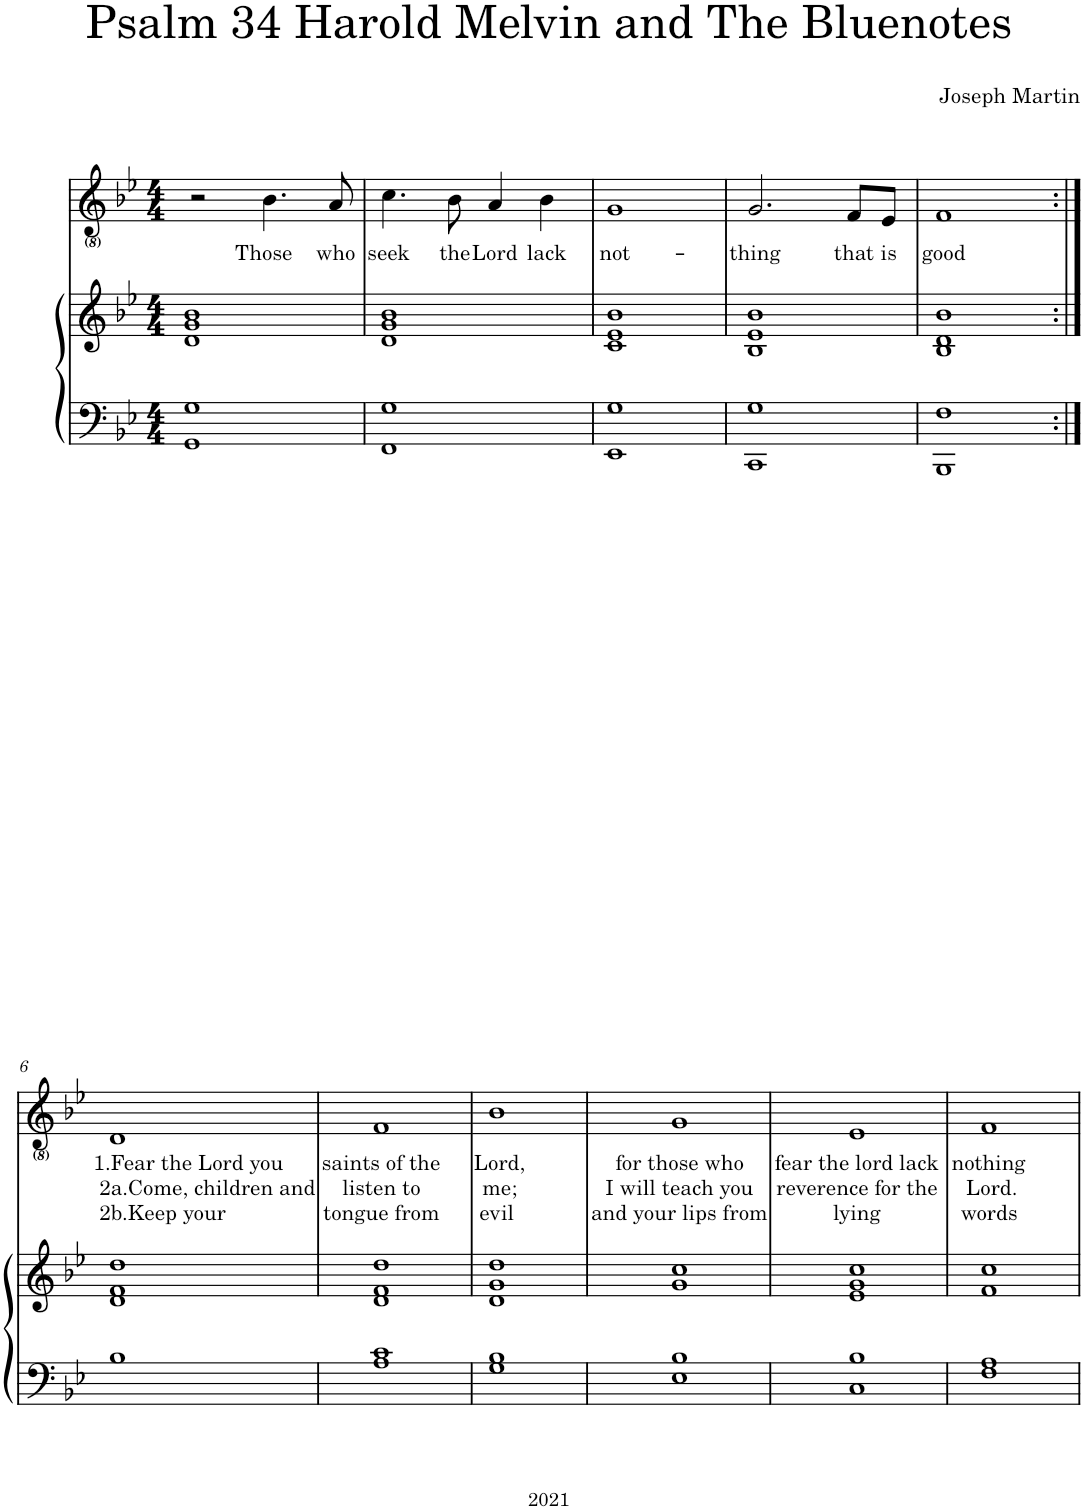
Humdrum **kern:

**kern	**kern	**kern	**text	**text	**text
*part2	*part2	*part1	*part1	*part1	*part1
*staff3	*staff2	*staff1	*staff1	*staff1	*staff1
*I"Piano	*	*I"Voice	*	*	*
*I'Pno	*	*	*	*	*
*clefF4	*clefG2	*clefG2	*	*	*
*k[b-e-]	*k[b-e-]	*k[b-e-]	*	*	*
*M4/4	*M4/4	*M4/4	*	*	*
=1	=1	=1	=1	=1	=1
1GG 1G	1d 1g 1b-	2r	.	.	.
!	!	!	!LO:LY:b	!	!
.	.	4.b-\	Those	.	.
!	!	!	!LO:LY:b	!	!
.	.	8a/	who	.	.
=2	=2	=2	=2	=2	=2
!	!	!	!LO:LY:b	!	!
1FF 1G	1d 1g 1b-	4.cc\	seek	.	.
!	!	!	!LO:LY:b	!	!
.	.	8b-\	the	.	.
!	!	!	!LO:LY:b	!	!
.	.	4a/	Lord	.	.
!	!	!	!LO:LY:b	!	!
.	.	4b-\	lack	.	.
=3	=3	=3	=3	=3	=3
!	!	!	!LO:LY:b	!	!
1EE- 1G	1c 1e- 1b-	1g	not-	.	.
=4	=4	=4	=4	=4	=4
!	!	!	!LO:LY:b	!	!
1CC 1G	1B- 1e- 1b-	2.g/	-thing	.	.
!	!	!	!LO:LY:b	!	!
.	.	8f/L	that	.	.
!	!	!	!LO:LY:b	!	!
.	.	8e-/J	is	.	.
=5	=5	=5	=5	=5	=5
!	!	!	!LO:LY:b	!	!
1BBB- 1F	1B- 1d 1b-	1f	good	.	.
!!LO:LB:g=z
=6:|!	=6:|!	=6:|!	=6:|!	=6:|!	=6:|!
!	!	!	!LO:LY:b	!LO:LY:b	!LO:LY:b
1B-	1d 1f 1dd	1d	1.Fear the Lord you	2a.Come, children and	2b.Keep your
=7	=7	=7	=7	=7	=7
!	!	!	!LO:LY:b	!LO:LY:b	!LO:LY:b
1A 1c	1d 1f 1dd	1f	saints of the	listen to	tongue from
=8	=8	=8	=8	=8	=8
!	!	!	!LO:LY:b	!LO:LY:b	!LO:LY:b
1G 1B-	1d 1g 1dd	1b-	Lord,	me;	evil
=9	=9	=9	=9	=9	=9
!	!	!	!LO:LY:b	!LO:LY:b	!LO:LY:b
1E- 1B-	1g 1cc	1g	for those who	I will teach you	and your lips from
=10	=10	=10	=10	=10	=10
!	!	!	!LO:LY:b	!LO:LY:b	!LO:LY:b
1C 1B-	1e- 1g 1cc	1e-	fear the lord lack	reverence for the	lying
=11	=11	=11	=11	=11	=11
!	!	!	!LO:LY:b	!LO:LY:b	!LO:LY:b
1F 1A	1f 1cc	1f	nothing	Lord.	words
=	=	=	=	=	=
*-	*-	*-	*-	*-	*-
